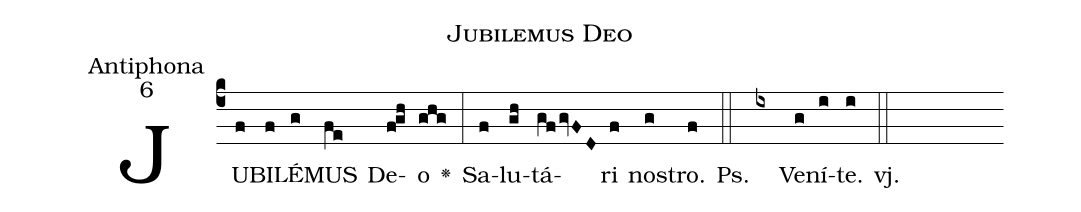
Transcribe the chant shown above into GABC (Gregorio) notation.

name:Jubilemus Deo;
office-part:Antiphona;
mode:6;
%%
(c4) JU(f)BI(f)LÉ(g)MUS(fe) De(fgh)o(ghg) <v>\greheightstar</v>(:) Sa(f)lu(gh)tá(gf/gvFD)ri(f) nos(g)tro.(f) Ps.(::) (ix)Ve(g)ní(i)te.(i) vj.(::)
